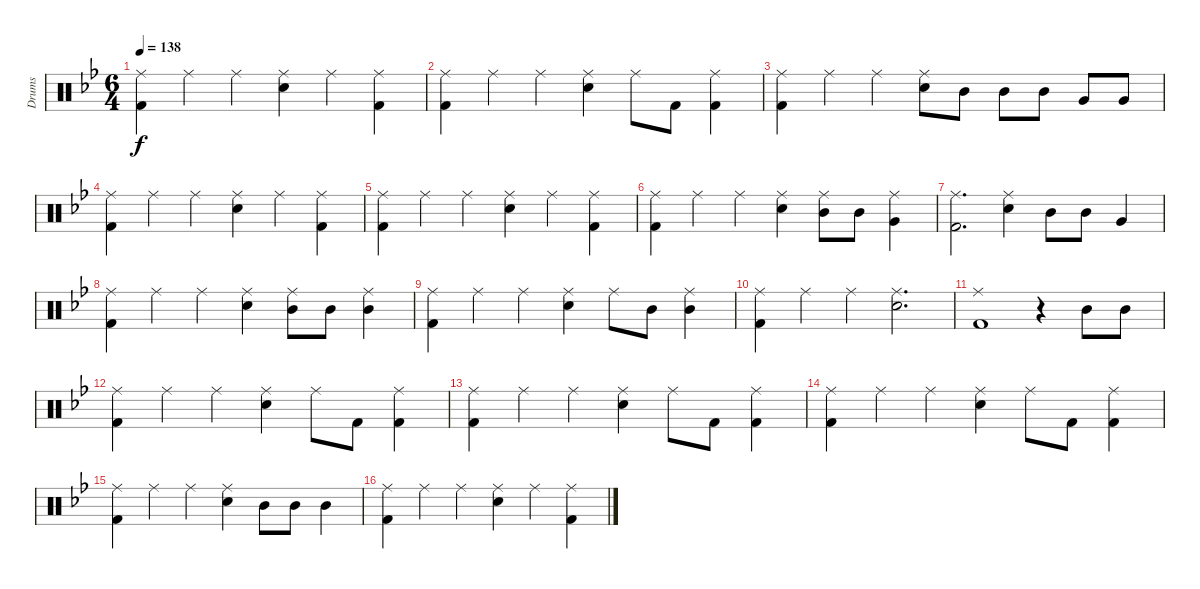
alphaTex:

\track ("Drums" "Drums") {instrument percussion}
\staff {score}
\articulation defaults
\ts (6 4)
\tempo 138
\clef neutral
\ks gminor
("Ride (middle)" "Kick (hit) 2").4{dy f} "Ride (middle)".4 "Ride (middle)".4 ("Ride (middle)" "Snare (hit) 2").4 "Ride (middle)".4 ("Ride (middle)" "Kick (hit) 2").4 |
("Ride (middle)" "Kick (hit) 2").4 "Ride (middle)".4 "Ride (middle)".4 ("Ride (middle)" "Snare (hit) 2").4 "Ride (middle)".8 "Kick (hit) 2".8 ("Ride (middle)" "Kick (hit) 2").4 |
("Ride (middle)" "Kick (hit) 2").4 "Ride (middle)".4 "Ride (middle)".4 ("Ride (middle)" "Snare (hit) 2").8 "Mid Tom (hit)".8 "Mid Tom (hit)".8 "Mid Tom (hit)".8 "Very Low Tom (hit)".8 "Very Low Tom (hit)".8 |
("Ride (middle)" "Kick (hit) 2").4 "Ride (middle)".4 "Ride (middle)".4 ("Ride (middle)" "Snare (hit) 2").4 "Ride (middle)".4 ("Ride (middle)" "Kick (hit) 2").4 |
("Ride (middle)" "Kick (hit) 2").4 "Ride (middle)".4 "Ride (middle)".4 ("Ride (middle)" "Snare (hit) 2").4 "Ride (middle)".4 ("Ride (middle)" "Kick (hit) 2").4 |
("Ride (middle)" "Kick (hit) 2").4 "Ride (middle)".4 "Ride (middle)".4 ("Ride (middle)" "Snare (hit) 2").4 ("Ride (middle)" "Mid Tom (hit)").8 "Mid Tom (hit)".8 ("Ride (middle)" "Very Low Tom (hit)").4 |
("Ride (middle)" "Kick (hit) 2").2{d} ("Ride (middle)" "Snare (hit) 2").4 "Mid Tom (hit)".8 "Mid Tom (hit)".8 "Very Low Tom (hit)".4 |
("Ride (middle)" "Kick (hit) 2").4 "Ride (middle)".4 "Ride (middle)".4 ("Ride (middle)" "Snare (hit) 2").4 ("Ride (middle)" "Mid Tom (hit)").8 "Mid Tom (hit)".8 ("Ride (middle)" "Mid Tom (hit)").4 |
("Ride (middle)" "Kick (hit) 2").4 "Ride (middle)".4 "Ride (middle)".4 ("Ride (middle)" "Snare (hit) 2").4 "Ride (middle)".8 "Mid Tom (hit)".8 ("Ride (middle)" "Mid Tom (hit)").4 |
("Ride (middle)" "Kick (hit) 2").4 "Ride (middle)".4 "Ride (middle)".4 ("Ride (middle)" "Snare (hit) 2").2{d} |
("Ride (middle)" "Kick (hit) 2").1 r.4 "Mid Tom (hit)".8 "Mid Tom (hit)".8 |
("Ride (middle)" "Kick (hit) 2").4 "Ride (middle)".4 "Ride (middle)".4 ("Ride (middle)" "Snare (hit) 2").4 "Ride (middle)".8 "Kick (hit) 2".8 ("Ride (middle)" "Kick (hit) 2").4 |
("Ride (middle)" "Kick (hit) 2").4 "Ride (middle)".4 "Ride (middle)".4 ("Ride (middle)" "Snare (hit) 2").4 "Ride (middle)".8 "Kick (hit) 2".8 ("Ride (middle)" "Kick (hit) 2").4 |
("Ride (middle)" "Kick (hit) 2").4 "Ride (middle)".4 "Ride (middle)".4 ("Ride (middle)" "Snare (hit) 2").4 "Ride (middle)".8 "Kick (hit) 2".8 ("Ride (middle)" "Kick (hit) 2").4 |
("Ride (middle)" "Kick (hit) 2").4 "Ride (middle)".4 "Ride (middle)".4 ("Ride (middle)" "Snare (hit) 2").4 "Mid Tom (hit)".8 "Mid Tom (hit)".8 "Mid Tom (hit)".4 |
("Ride (middle)" "Kick (hit) 2").4 "Ride (middle)".4 "Ride (middle)".4 ("Ride (middle)" "Snare (hit) 2").4 "Ride (middle)".4 ("Ride (middle)" "Kick (hit) 2").4
